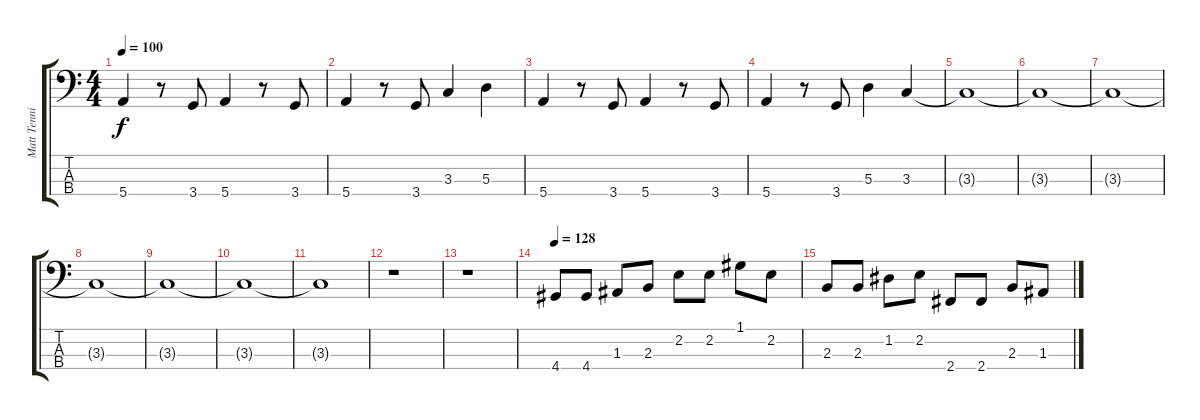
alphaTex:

\track ("Matt Tennikof" "Matt Tenni") {instrument electricbassfinger}
\staff {score tabs}
\tuning (G2 D2 A1 E1) {hide}
\ts (4 4)
\tempo 100
\clef f4
\ks c
5.4.4{dy f} r.8 3.4.8 5.4.4 r.8 3.4.8 |
5.4.4 r.8 3.4.8 3.3.4 5.3.4 |
5.4.4 r.8 3.4.8 5.4.4 r.8 3.4.8 |
5.4.4 r.8 3.4.8 5.3.4 3.3.4 |
3.3{t}.1 |
3.3{t}.1 |
3.3{t}.1 |
3.3{t}.1 |
3.3{t}.1 |
3.3{t}.1 |
3.3{t}.1 |
r.1 |
r.1 |
\tempo 128
4.4.8 4.4.8 1.3.8 2.3.8 2.2.8 2.2.8 1.1.8 2.2.8 |
2.3.8 2.3.8 1.2.8 2.2.8 2.4.8 2.4.8 2.3.8 1.3.8
